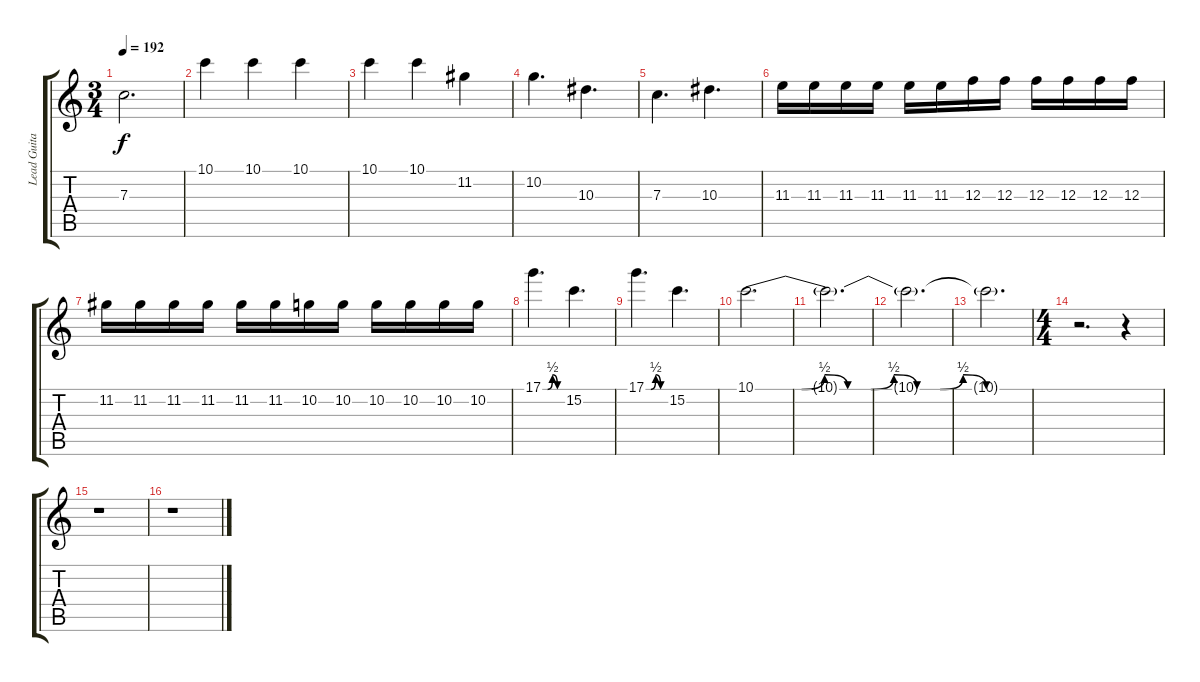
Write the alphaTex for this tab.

\track ("Lead Guitar" "Lead Guita") {instrument distortionguitar}
\staff {score tabs}
\tuning (D4 A3 F3 C3 G2 C2) {hide}
\ts (3 4)
\tempo 192
\clef g2
\ks c
7.3{t}.2{d dy f} |
10.1.4 10.1.4 10.1.4 |
10.1.4 10.1.4 11.2.4 |
10.2.4{d} 10.3.4{d} |
7.3.4{d} 10.3.4{d} |
11.3.16 11.3.16 11.3.16 11.3.16 11.3.16 11.3.16 12.3.16 12.3.16 12.3.16 12.3.16 12.3.16 12.3.16 |
11.2.16 11.2.16 11.2.16 11.2.16 11.2.16 11.2.16 10.2.16 10.2.16 10.2.16 10.2.16 10.2.16 10.2.16 |
17.1{be (custom 0 0 15 0 30 2 45 0 60 0)}.4{d} 15.2.4{d} |
17.1{be (custom 0 0 15 0 30 2 45 0 60 0)}.4{d} 15.2.4{d} |
10.1{be (custom 0 0 10 0 15 2 20 0 25 0 30 2 35 0 40 0 45 2 50 0 55 0 60 0)}.2{d} |
10.1{t}.2{d} |
10.1{t}.2{d} |
10.1{t}.2{d} |
\ts (4 4)
r.2{d} r.4 |
r.1 |
r.1
